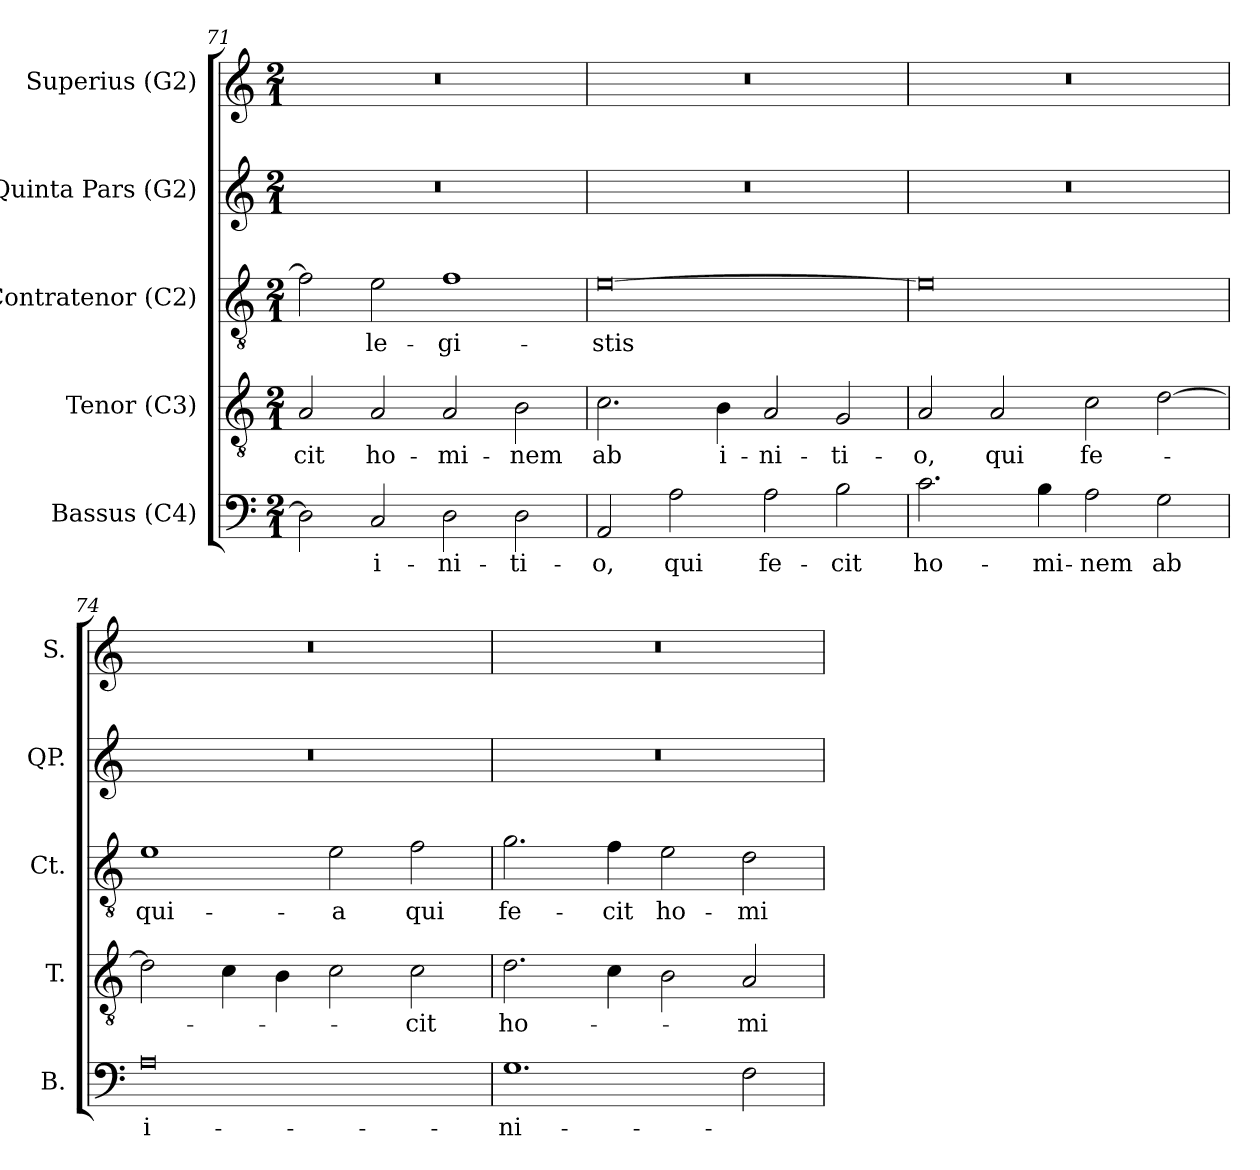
**kern	**text	**kern	**text	**kern	**text	**kern	**kern
*part5	*part5	*part4	*part4	*part3	*part3	*part2	*part1
*staff5	*staff5	*staff4	*staff4	*staff3	*staff3	*staff2	*staff1
*I"Bassus (C4)	*	*I"Tenor (C3)	*	*I"Contratenor (C2)	*	*I"Quinta Pars (G2)	*I"Superius (G2)
*I'B.	*	*I'T.	*	*I'Ct.	*	*I'QP.	*I'S.
!!LO:LB:g=z
*clefF4	*	*clefGv2	*	*clefGv2	*	*clefG2	*clefG2
*	*	*ITrd7c12	*	*ITrd7c12	*	*ITrd7c12	*
*k[]	*	*k[]	*	*k[]	*	*k[]	*k[]
*C:	*	*C:	*	*C:	*	*C:	*C:
*M2/1	*	*M2/1	*	*M2/1	*	*M2/1	*M2/1
=71	=71	=71	=71	=71	=71	=71	=71
!	!	!	!LO:LY:b:color=#000000	!	!	!LO:N:vis=1	!LO:N:vis=1
2Di\]	.	2AAi/	-cit	2Fi\]	.	0r	0r
!	!LO:LY:b:color=#000000	!	!	!	!	!	!
!	!	!	!LO:LY:b:color=#000000	!	!	!	!
!	!	!	!	!	!LO:LY:b:color=#000000	!	!
2Ci/	i-	2AAi/	ho-	2Ei\	le-	.	.
!	!LO:LY:b:color=#000000	!	!	!	!	!	!
!	!	!	!LO:LY:b:color=#000000	!	!	!	!
!	!	!	!	!	!LO:LY:b:color=#000000	!	!
2Di\	-ni-	2AAi/	-mi-	1Fi	-gi-	.	.
!	!LO:LY:b:color=#000000	!	!	!	!	!	!
!	!	!	!LO:LY:b:color=#000000	!	!	!	!
2Di\	-ti-	2BBi\	-nem	.	.	.	.
=72	=72	=72	=72	=72	=72	=72	=72
!	!LO:LY:b:color=#000000	!	!	!	!	!	!
!	!	!	!LO:LY:b:color=#000000	!	!	!	!
!	!	!	!	!	!LO:LY:b:color=#000000	!LO:N:vis=1	!LO:N:vis=1
2AAi/	-o,	2.Ci\	ab	[0Ei	-stis	0r	0r
!	!LO:LY:b:color=#000000	!	!	!	!	!	!
2Ai\	qui	.	.	.	.	.	.
!	!	!	!LO:LY:b:color=#000000	!	!	!	!
.	.	4BBi\	i-	.	.	.	.
!	!LO:LY:b:color=#000000	!	!	!	!	!	!
!	!	!	!LO:LY:b:color=#000000	!	!	!	!
2Ai\	fe-	2AAi/	-ni-	.	.	.	.
!	!LO:LY:b:color=#000000	!	!	!	!	!	!
!	!	!	!LO:LY:b:color=#000000	!	!	!	!
2Bi\	-cit	2GGi/	-ti-	.	.	.	.
=73	=73	=73	=73	=73	=73	=73	=73
!	!LO:LY:b:color=#000000	!	!	!	!	!	!
!	!	!	!LO:LY:b:color=#000000	!	!	!LO:N:vis=1	!LO:N:vis=1
2.ci\	ho-	2AAi/	-o,	0Ei]	.	0r	0r
!	!	!	!LO:LY:b:color=#000000	!	!	!	!
.	.	2AAi/	qui	.	.	.	.
!	!LO:LY:b:color=#000000	!	!	!	!	!	!
4Bi\	-mi-	.	.	.	.	.	.
!	!LO:LY:b:color=#000000	!	!	!	!	!	!
!	!	!	!LO:LY:b:color=#000000	!	!	!	!
2Ai\	-nem	2Ci\	fe-	.	.	.	.
!	!LO:LY:b:color=#000000	!	!	!	!	!	!
2Gi\	ab	[2Di\	.	.	.	.	.
=74	=74	=74	=74	=74	=74	=74	=74
!	!LO:LY:b:color=#000000	!	!	!	!	!	!
!	!	!	!	!	!LO:LY:b:color=#000000	!LO:N:vis=1	!LO:N:vis=1
0Ai	i-	2Di\]	.	1Ei	qui-	0r	0r
.	.	4Ci\	.	.	.	.	.
.	.	4BBi\	.	.	.	.	.
!	!	!	!	!	!LO:LY:b:color=#000000	!	!
.	.	2Ci\	.	2Ei\	-a	.	.
!	!	!	!LO:LY:b:color=#000000	!	!	!	!
!	!	!	!	!	!LO:LY:b:color=#000000	!	!
.	.	2Ci\	-cit	2Fi\	qui	.	.
!!LO:LB:g=z
=75	=75	=75	=75	=75	=75	=75	=75
!	!LO:LY:b:color=#000000	!	!	!	!	!	!
!	!	!	!LO:LY:b:color=#000000	!	!	!	!
!	!	!	!	!	!LO:LY:b:color=#000000	!LO:N:vis=1	!LO:N:vis=1
1.Gi	-ni-	2.Di\	ho-	2.Gi\	fe-	0r	0r
!	!	!	!	!	!LO:LY:b:color=#000000	!	!
.	.	4Ci\	.	4Fi\	-cit	.	.
!	!	!	!	!	!LO:LY:b:color=#000000	!	!
.	.	2BBi\	.	2Ei\	ho-	.	.
!	!	!	!LO:LY:b:color=#000000	!	!	!	!
!	!	!	!	!	!LO:LY:b:color=#000000	!	!
2Fi\	.	2AAi/	-mi-	2Di\	-mi-	.	.
=	=	=	=	=	=	=	=
*-	*-	*-	*-	*-	*-	*-	*-
